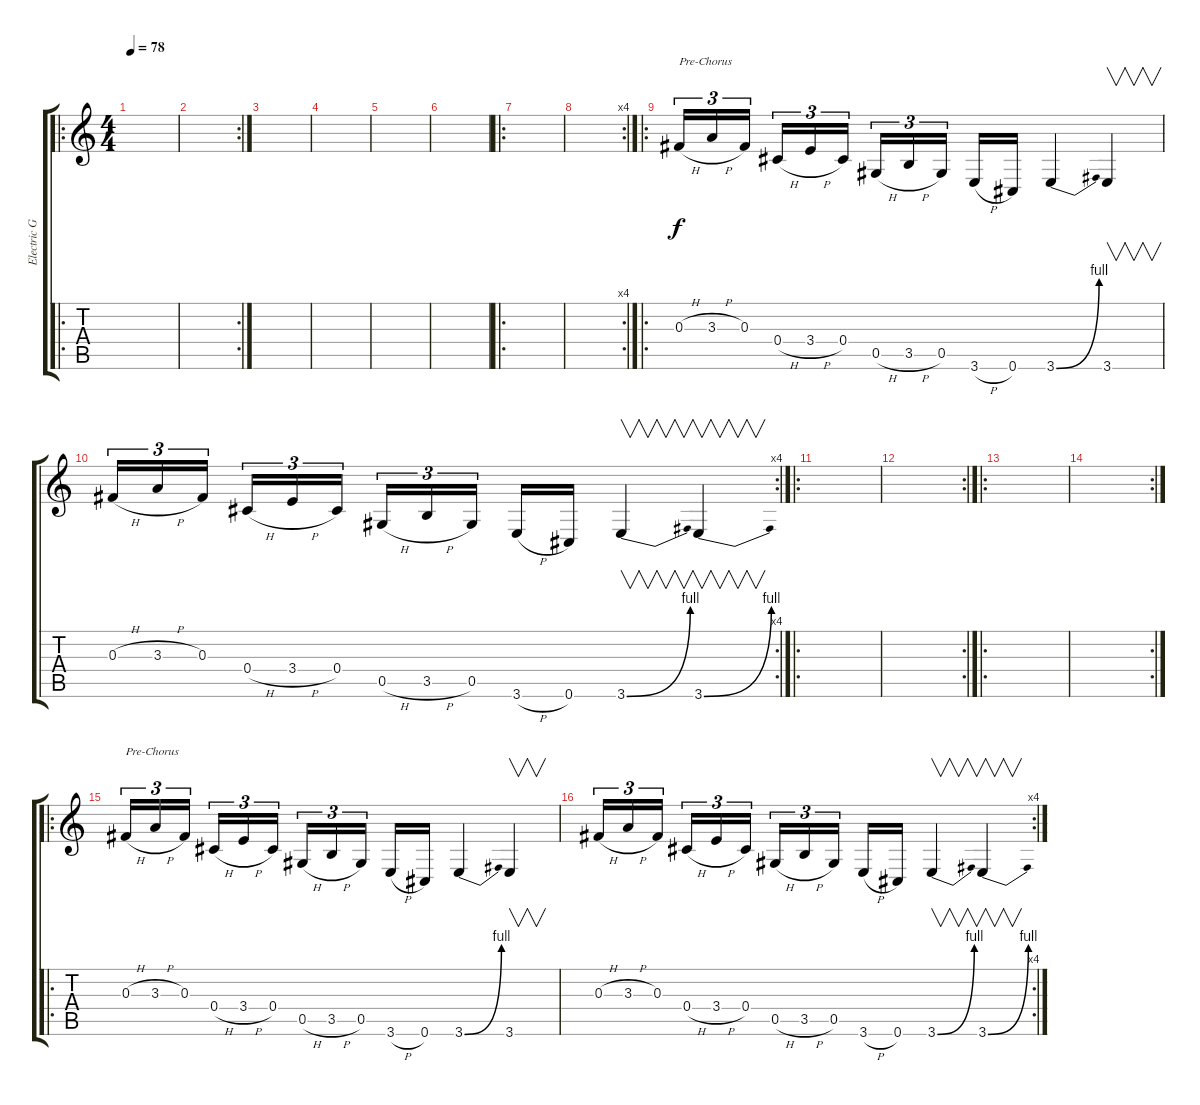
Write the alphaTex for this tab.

\track ("Electric Guitar" "Electric G") {instrument distortionguitar}
\staff {score tabs}
\tuning (Eb4 Bb3 Gb3 Db3 Ab2 Db2) {hide}
\ro
\ts (4 4)
\tempo 78
\clef g2
\ks c
|
\rc 2
|
|
|
|
|
\ro
|
\rc 4
|
\ro
0.3{h}.16{tu (3 2) txt "Pre-Chorus"} 3.3{h}.16{tu (3 2)} 0.3.16{tu (3 2)} 0.4{h}.16{tu (3 2)} 3.4{h}.16{tu (3 2)} 0.4.16{tu (3 2)} 0.5{h}.16{tu (3 2)} 3.5{h}.16{tu (3 2)} 0.5.16{tu (3 2)} 3.6{h}.16 0.6.16 3.6{be (bend 0 0 60 4)}.4 3.6.4{v} |
\rc 4
0.3{h}.16{tu (3 2)} 3.3{h}.16{tu (3 2)} 0.3.16{tu (3 2)} 0.4{h}.16{tu (3 2)} 3.4{h}.16{tu (3 2)} 0.4.16{tu (3 2)} 0.5{h}.16{tu (3 2)} 3.5{h}.16{tu (3 2)} 0.5.16{tu (3 2)} 3.6{h}.16 0.6.16 3.6{be (bend 0 0 60 4)}.4{v} 3.6{be (bend 0 0 60 4)}.4{v} |
\ro
|
\rc 2
|
\ro
|
\rc 2
|
\ro
0.3{h}.16{tu (3 2) txt "Pre-Chorus"} 3.3{h}.16{tu (3 2)} 0.3.16{tu (3 2)} 0.4{h}.16{tu (3 2)} 3.4{h}.16{tu (3 2)} 0.4.16{tu (3 2)} 0.5{h}.16{tu (3 2)} 3.5{h}.16{tu (3 2)} 0.5.16{tu (3 2)} 3.6{h}.16 0.6.16 3.6{be (bend 0 0 60 4)}.4 3.6.4{v} |
\rc 4
0.3{h}.16{tu (3 2)} 3.3{h}.16{tu (3 2)} 0.3.16{tu (3 2)} 0.4{h}.16{tu (3 2)} 3.4{h}.16{tu (3 2)} 0.4.16{tu (3 2)} 0.5{h}.16{tu (3 2)} 3.5{h}.16{tu (3 2)} 0.5.16{tu (3 2)} 3.6{h}.16 0.6.16 3.6{be (bend 0 0 60 4)}.4{v} 3.6{be (bend 0 0 60 4)}.4{v}
